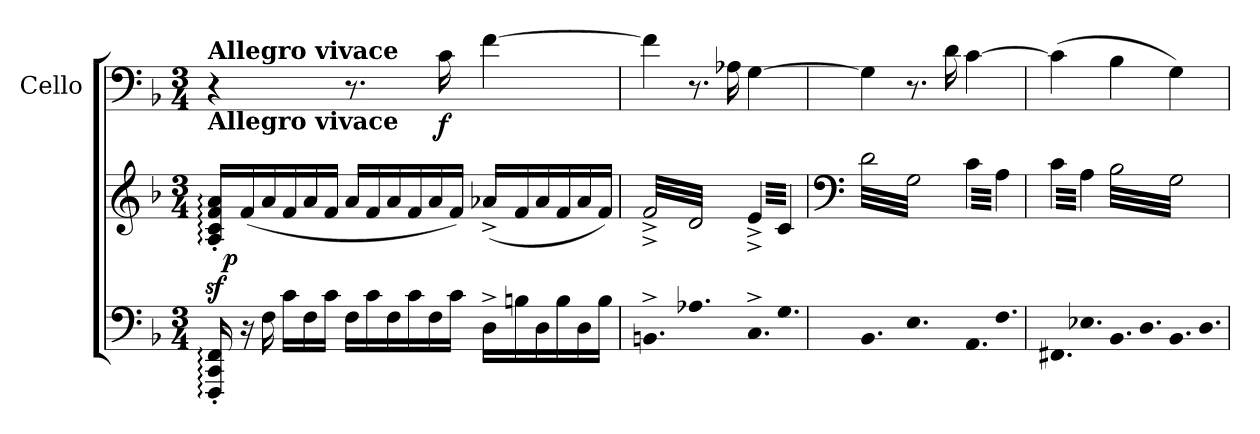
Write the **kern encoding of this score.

**kern	**kern	**dynam	**kern	**dynam
*part2	*part2	*part2	*part1	*part1
*staff3	*staff2	*staff2/3	*staff1	*staff1
*	*	*	*I"Cello	*
*clefF4	*clefG2	*	*clefF4	*
*k[b-]	*k[b-]	*	*k[b-]	*
*F:	*F:	*	*F:	*
*M3/4	*M3/4	*	*M3/4	*
*Xtuplet	*Xtuplet	*	*	*
=1	=1	=1	=1	=1
!	!	!	!LO:TX:a:B:t=Allegro vivace	!
!	!	!	!LO:TX:b:B:t=Allegro vivace	!
24FFF/:' 24CC/:' 24FF/:'	24A/z<:' 24c/z<:' 24f/z<:' 24a/z<:'LL	.	4r	.
!	!	!LO:DY:b	!	!
24r	(<24f/	p	.	.
24F\	24a/	.	.	.
24c\LL	24f/	.	.	.
24F\	24a/	.	.	.
24c\JJ	24f/JJ	.	.	.
24F\LL	24a/LL	.	8.r	.
24c\	24f/	.	.	.
24F\	24a/	.	.	.
24c\	24f/	.	.	.
24F\	24a/	.	.	.
!	!	!	!	!LO:DY:b
.	.	.	16c\	f
24c\JJ	24f/JJ)	.	.	.
24D^\LL	(<24a-X^/LL	.	[4f\	.
24Bn\	24f/	.	.	.
24D\	24a-/	.	.	.
24B\	24f/	.	.	.
24D\	24a-/	.	.	.
24B\JJ	24f/JJ)	.	.	.
=2	=2	=2	=2	=2
!LO:N:vis=2.	!LO:N:vis=4.	!	!	!
*	*tremolo	*	*	*
6.BBn^\	(<32f^/LLL	.	4f\]	.
.	32d/)	.	.	.
.	32f^/	.	.	.
.	32d/)	.	.	.
.	32f^/	.	.	.
.	32d/)	.	.	.
.	32f^/	.	.	.
.	32d/)	.	.	.
!LO:N:vis=2.	!LO:N:vis=4.	!	!	!
6.A-X\	32f^/	.	8.r	.
.	32d/)	.	.	.
.	32f^/	.	.	.
.	32d/)	.	.	.
.	32f^/	.	.	.
.	32d/)	.	.	.
.	32f^/	.	16A-X\	.
.	32d/)JJJ	.	.	.
!LO:N:vis=4.	!LO:N:vis=8.	!	!	!
12.C^\	(<32e^/LLL	.	[4G\	.
.	32c/)	.	.	.
.	32e^/	.	.	.
.	32c/)	.	.	.
!LO:N:vis=4.	!LO:N:vis=8.	!	!	!
12.G\	32e^/	.	.	.
.	32c/)	.	.	.
.	32e^/	.	.	.
.	32c/)JJJ	.	.	.
=3	=3	=3	=3	=3
*	*clefF4	*	*	*
!LO:N:vis=2.	!LO:N:vis=4.	!	!	!
6.BB-\	(>32d\LLL	.	4G\]	.
.	32G\	.	.	.
.	32d\	.	.	.
.	32G\	.	.	.
.	32d\	.	.	.
.	32G\	.	.	.
.	32d\	.	.	.
.	32G\	.	.	.
!LO:N:vis=2.	!LO:N:vis=4.	!	!	!
6.E\	32d\	.	8.r	.
.	32G\	.	.	.
.	32d\	.	.	.
.	32G\	.	.	.
.	32d\	.	.	.
.	32G\	.	.	.
.	32d\	.	16d\	.
.	32G\JJJ	.	.	.
!LO:N:vis=4.	!LO:N:vis=8.	!	!	!
12.AA\	32c\LLL	.	[4c\	.
.	32A\)	.	.	.
.	32c\	.	.	.
.	32A\)	.	.	.
!LO:N:vis=4.	!LO:N:vis=8.	!	!	!
12.F\	32c\	.	.	.
.	32A\)	.	.	.
.	32c\	.	.	.
.	32A\)JJJ	.	.	.
=4	=4	=4	=4	=4
!LO:N:vis=4.	!LO:N:vis=8.	!	!	!
12.FF#X/	(>32c\LLL	.	(>4c\]	.
.	32A\	.	.	.
.	32c\	.	.	.
.	32A\	.	.	.
!LO:N:vis=4.	!LO:N:vis=8.	!	!	!
12.E-X/	32c\	.	.	.
.	32A\	.	.	.
.	32c\	.	.	.
.	32A\JJJ	.	.	.
!LO:N:vis=4.	!LO:N:vis=4.	!	!	!
12.BB-/	32B-\LLL	.	4B-\	.
.	32G\)	.	.	.
.	32B-\	.	.	.
.	32G\)	.	.	.
!LO:N:vis=4.	!	!	!	!
12.D/	32B-\	.	.	.
.	32G\)	.	.	.
.	32B-\	.	.	.
.	32G\)	.	.	.
!LO:N:vis=4.	!LO:N:vis=4.	!	!	!
12.BB-/	32B-\	.	4G\)	.
.	32G\)	.	.	.
.	32B-\	.	.	.
.	32G\)	.	.	.
!LO:N:vis=4.	!	!	!	!
12.D/	32B-\	.	.	.
.	32G\)	.	.	.
.	32B-\	.	.	.
.	32G\)JJJ	.	.	.
*	*Xtremolo	*	*	*
.	.	.	.	.
.	.	.	.	.
.	.	.	.	.
.	.	.	.	.
.	.	.	.	.
.	.	.	.	.
.	.	.	.	.
.	.	.	.	.
=	=	=	=	=
*-	*-	*-	*-	*-
